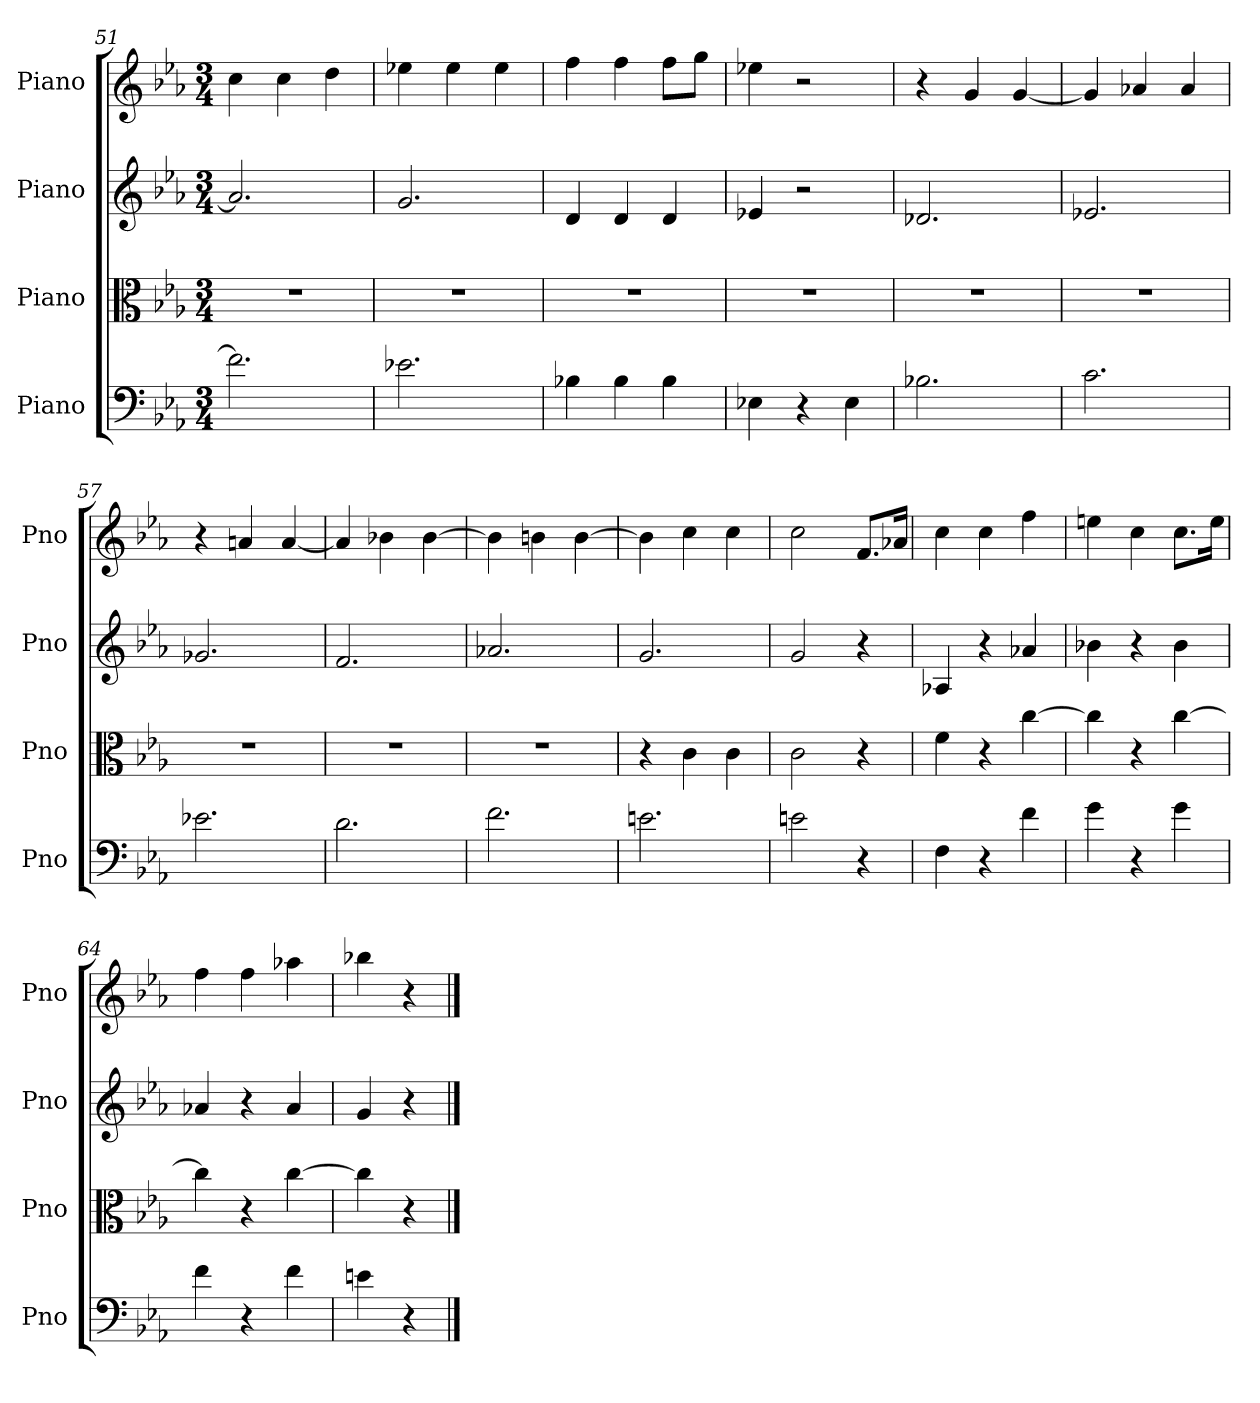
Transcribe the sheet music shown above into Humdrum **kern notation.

**kern	**kern	**kern	**kern
*part4	*part3	*part2	*part1
*staff4	*staff3	*staff2	*staff1
*I"Piano	*I"Piano	*I"Piano	*I"Piano
*I'Pno	*I'Pno	*I'Pno	*I'Pno
*clefF4	*clefC3	*clefG2	*clefG2
*k[b-e-a-]	*k[b-e-a-]	*k[b-e-a-]	*k[b-e-a-]
*M3/4	*M3/4	*M3/4	*M3/4
=51	=51	=51	=51
2.f\]	2.r	2.a-/]	4cc\
.	.	.	4cc\
.	.	.	4dd\
=52	=52	=52	=52
2.e-X\	2.r	2.g/	4ee-X\
.	.	.	4ee-\
.	.	.	4ee-\
=53	=53	=53	=53
4B-X\	2.r	4d/	4ff\
4B-\	.	4d/	4ff\
4B-\	.	4d/	8ff\L
.	.	.	8gg\J
=54	=54	=54	=54
4E-X\	2.r	4e-X/	4ee-X\
4r	.	2r	2r
4E-\	.	.	.
=55	=55	=55	=55
2.B-X\	2.r	2.d-X/	4r
.	.	.	4g/
.	.	.	[4g/
=56	=56	=56	=56
2.c\	2.r	2.e-X/	4g/]
.	.	.	4a-X/
.	.	.	4a-/
=57	=57	=57	=57
2.e-X\	2.r	2.g-X/	4r
.	.	.	4a/
.	.	.	[4a/
=58	=58	=58	=58
2.d\	2.r	2.f/	4a/]
.	.	.	4b-X\
.	.	.	[4b-\
=59	=59	=59	=59
2.f\	2.r	2.a-X/	4b-\]
.	.	.	4bn\
.	.	.	[4b\
!!LO:LB:g=z
=60	=60	=60	=60
2.e\	4r	2.g/	4b\]
.	4c\	.	4cc\
.	4c\	.	4cc\
=61	=61	=61	=61
2e\	2c\	2g/	2cc\
4r	4r	4r	8.f/L
.	.	.	16a-X/Jk
=62	=62	=62	=62
4F\	4f\	4A-X/	4cc\
4r	4r	4r	4cc\
4f\	[4cc\	4a-X/	4ff\
=63	=63	=63	=63
4g\	4cc\]	4b-X\	4ee\
4r	4r	4r	4cc\
4g\	[4cc\	4b-\	8.cc\L
.	.	.	16ee\Jk
=64	=64	=64	=64
4f\	4cc\]	4a-X/	4ff\
4r	4r	4r	4ff\
4f\	[4cc\	4a-/	4aa-X\
=65	=65	=65	=65
4e\	4cc\]	4g/	4bb-X\
4r	4r	4r	4r
==	==	==	==
*-	*-	*-	*-
